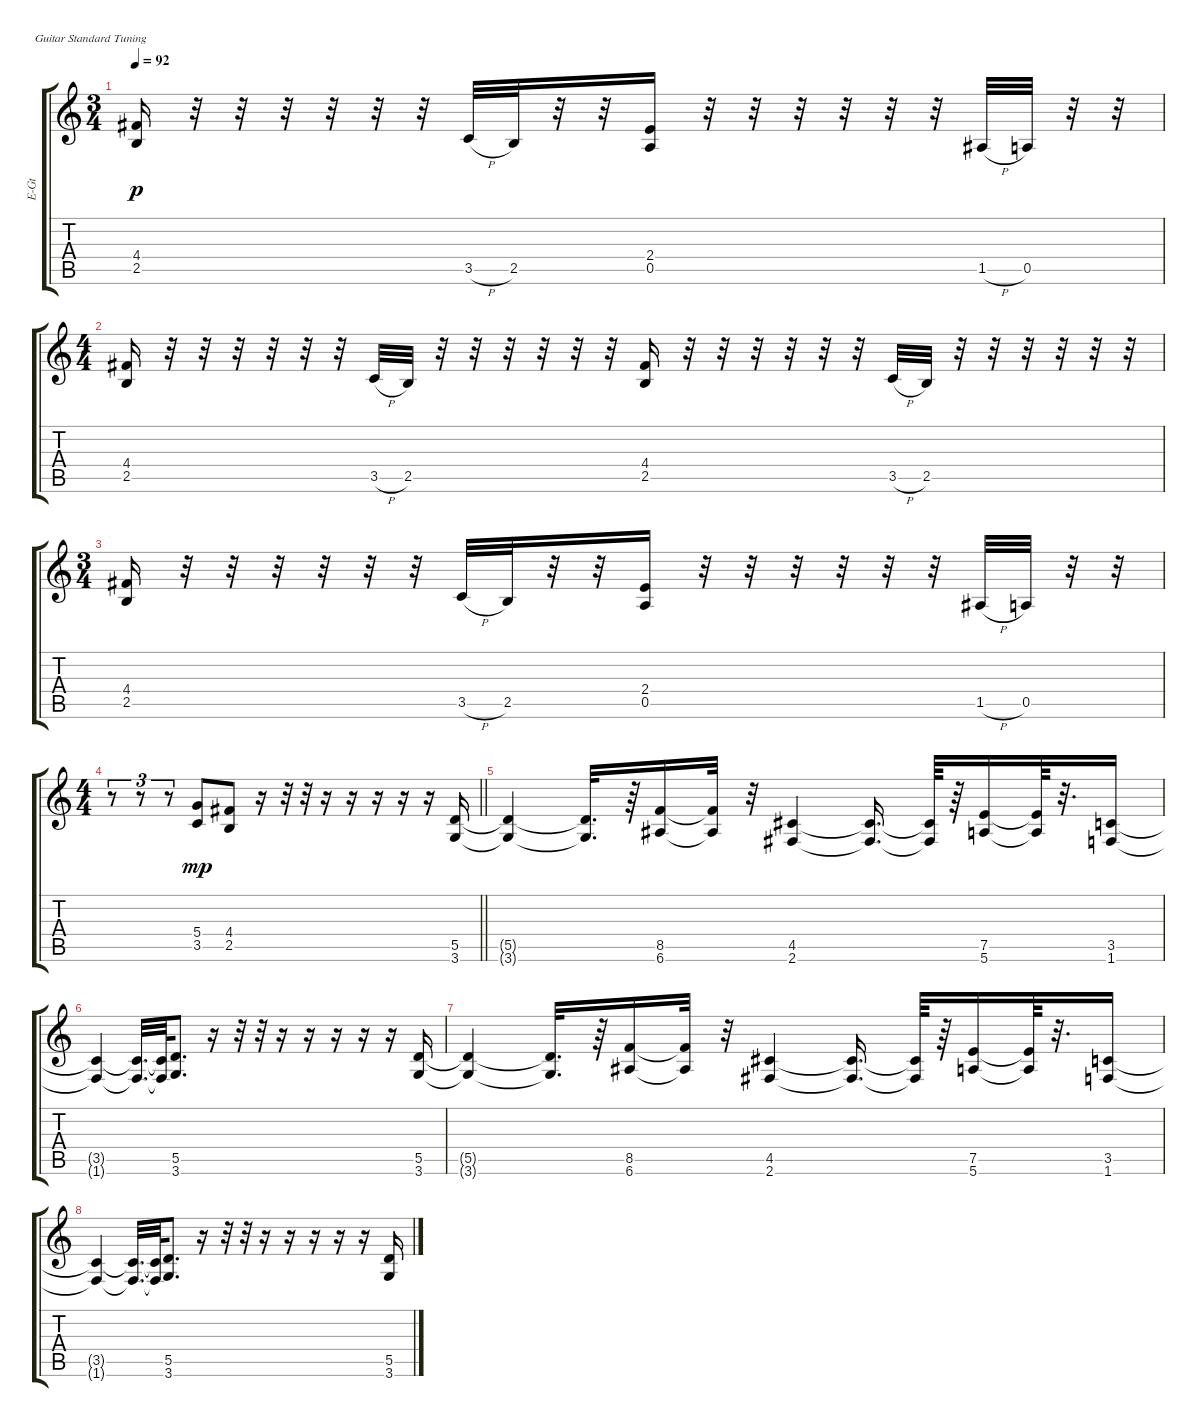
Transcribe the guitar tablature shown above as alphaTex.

\track ("Rhythm chord doubling" "E-Gt") {instrument distortionguitar}
\staff {score tabs}
\tuning (E4 B3 G3 D3 A2 E2)
\ts (3 4)
\beaming (8 2 2 2 2)
\tempo 92
\clef g2
\ks c
(4.4 2.5).16{dy p} r.32 r.32 r.32 r.32 r.32 r.32 3.5{h}.32 2.5.32 r.32 r.32 (2.4 0.5).16 r.32 r.32 r.32 r.32 r.32 r.32 1.5{h}.32 0.5.32 r.32 r.32 |
\ts (4 4)
\beaming (8 2 2 2 2)
(4.4 2.5).16 r.32 r.32 r.32 r.32 r.32 r.32 3.5{h}.32 2.5.32 r.32 r.32 r.32 r.32 r.32 r.32 (4.4 2.5).16 r.32 r.32 r.32 r.32 r.32 r.32 3.5{h}.32 2.5.32 r.32 r.32 r.32 r.32 r.32 r.32 |
\ts (3 4)
\beaming (8 2 2 2 2)
(4.4 2.5).16 r.32 r.32 r.32 r.32 r.32 r.32 3.5{h}.32 2.5.32 r.32 r.32 (2.4 0.5).16 r.32 r.32 r.32 r.32 r.32 r.32 1.5{h}.32 0.5.32 r.32 r.32 |
\ts (4 4)
\beaming (8 2 2 2 2)
\barLineRight lightlight
r.8{tu (3 2)} r.8{tu (3 2)} r.8{tu (3 2)} (5.4 3.5).8{dy mp} (4.4 2.5).8 r.16 r.32 r.32 r.16 r.16 r.16 r.16 r.16 (5.5 3.6).16 |
(5.5{t} 3.6{t}).4 (5.5{t} 3.6{t}).32{d} r.64 (8.5 6.6).16 (8.5{t} 6.6{t}).32 r.32 (4.5 2.6).4 (4.5{t} 2.6{t}).16{d} (4.5{t} 2.6{t}).64 r.64 (7.5 5.6).16 (7.5{t} 5.6{t}).64 r.32{d} (3.5 1.6).16 |
(3.5{t} 1.6{t}).4 (3.5{t} 1.6{t}).32{d} (3.5{t} 1.6{t}).64 (5.5 3.6).8{d} r.16 r.32 r.32 r.16 r.16 r.16 r.16 r.16 (5.5 3.6).16 |
(5.5{t} 3.6{t}).4 (5.5{t} 3.6{t}).32{d} r.64 (8.5 6.6).16 (8.5{t} 6.6{t}).32 r.32 (4.5 2.6).4 (4.5{t} 2.6{t}).16{d} (4.5{t} 2.6{t}).64 r.64 (7.5 5.6).16 (7.5{t} 5.6{t}).64 r.32{d} (3.5 1.6).16 |
(3.5{t} 1.6{t}).4 (3.5{t} 1.6{t}).32{d} (3.5{t} 1.6{t}).64 (5.5 3.6).8{d} r.16 r.32 r.32 r.16 r.16 r.16 r.16 r.16 (5.5 3.6).16
